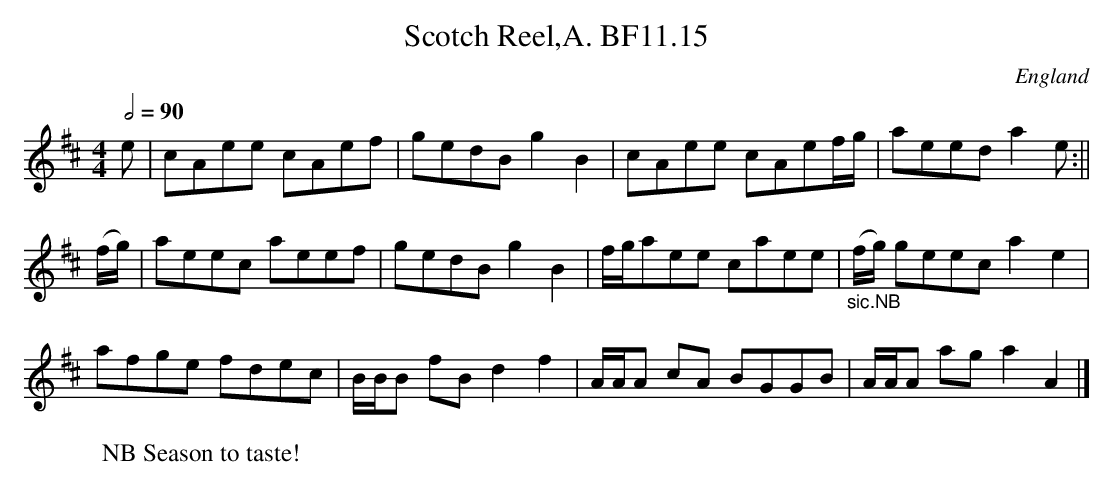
X:1
T:Scotch Reel,A. BF11.15
M:4/4
Q:1/2=90
O:England
notC:Hand of James Lishman
K:D major
e|cAee cAef|gedBg2B2|cAee cAef/g/|aeeda2e:||!
(f/g/)|aeec aeef|gedBg2B2|f/g/aee caee|"_sic.NB"(f/g/) geec a2e2|!
afge fdec|B/B/B fBd2f2|A/A/A cA BGGB|A/A/A aga2A2|]
W:NB Season to taste!
